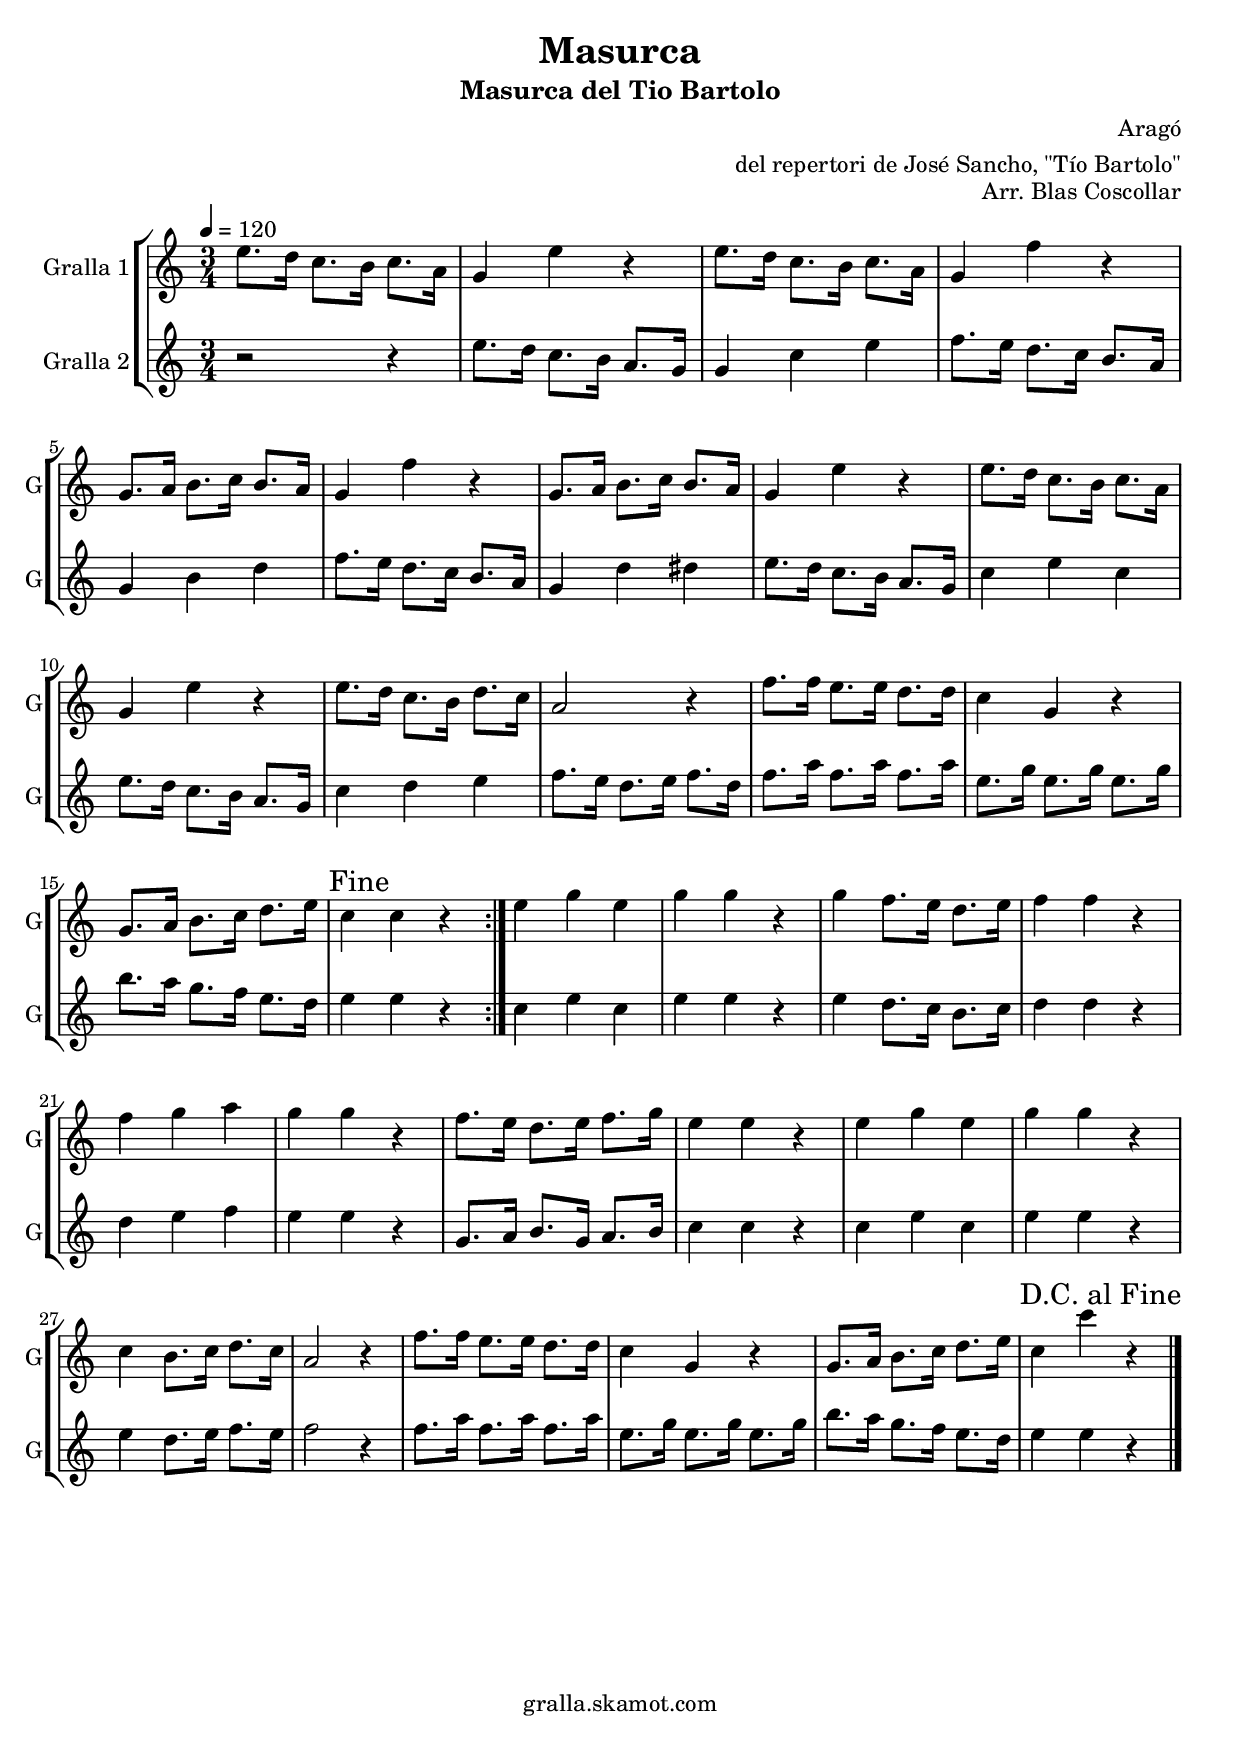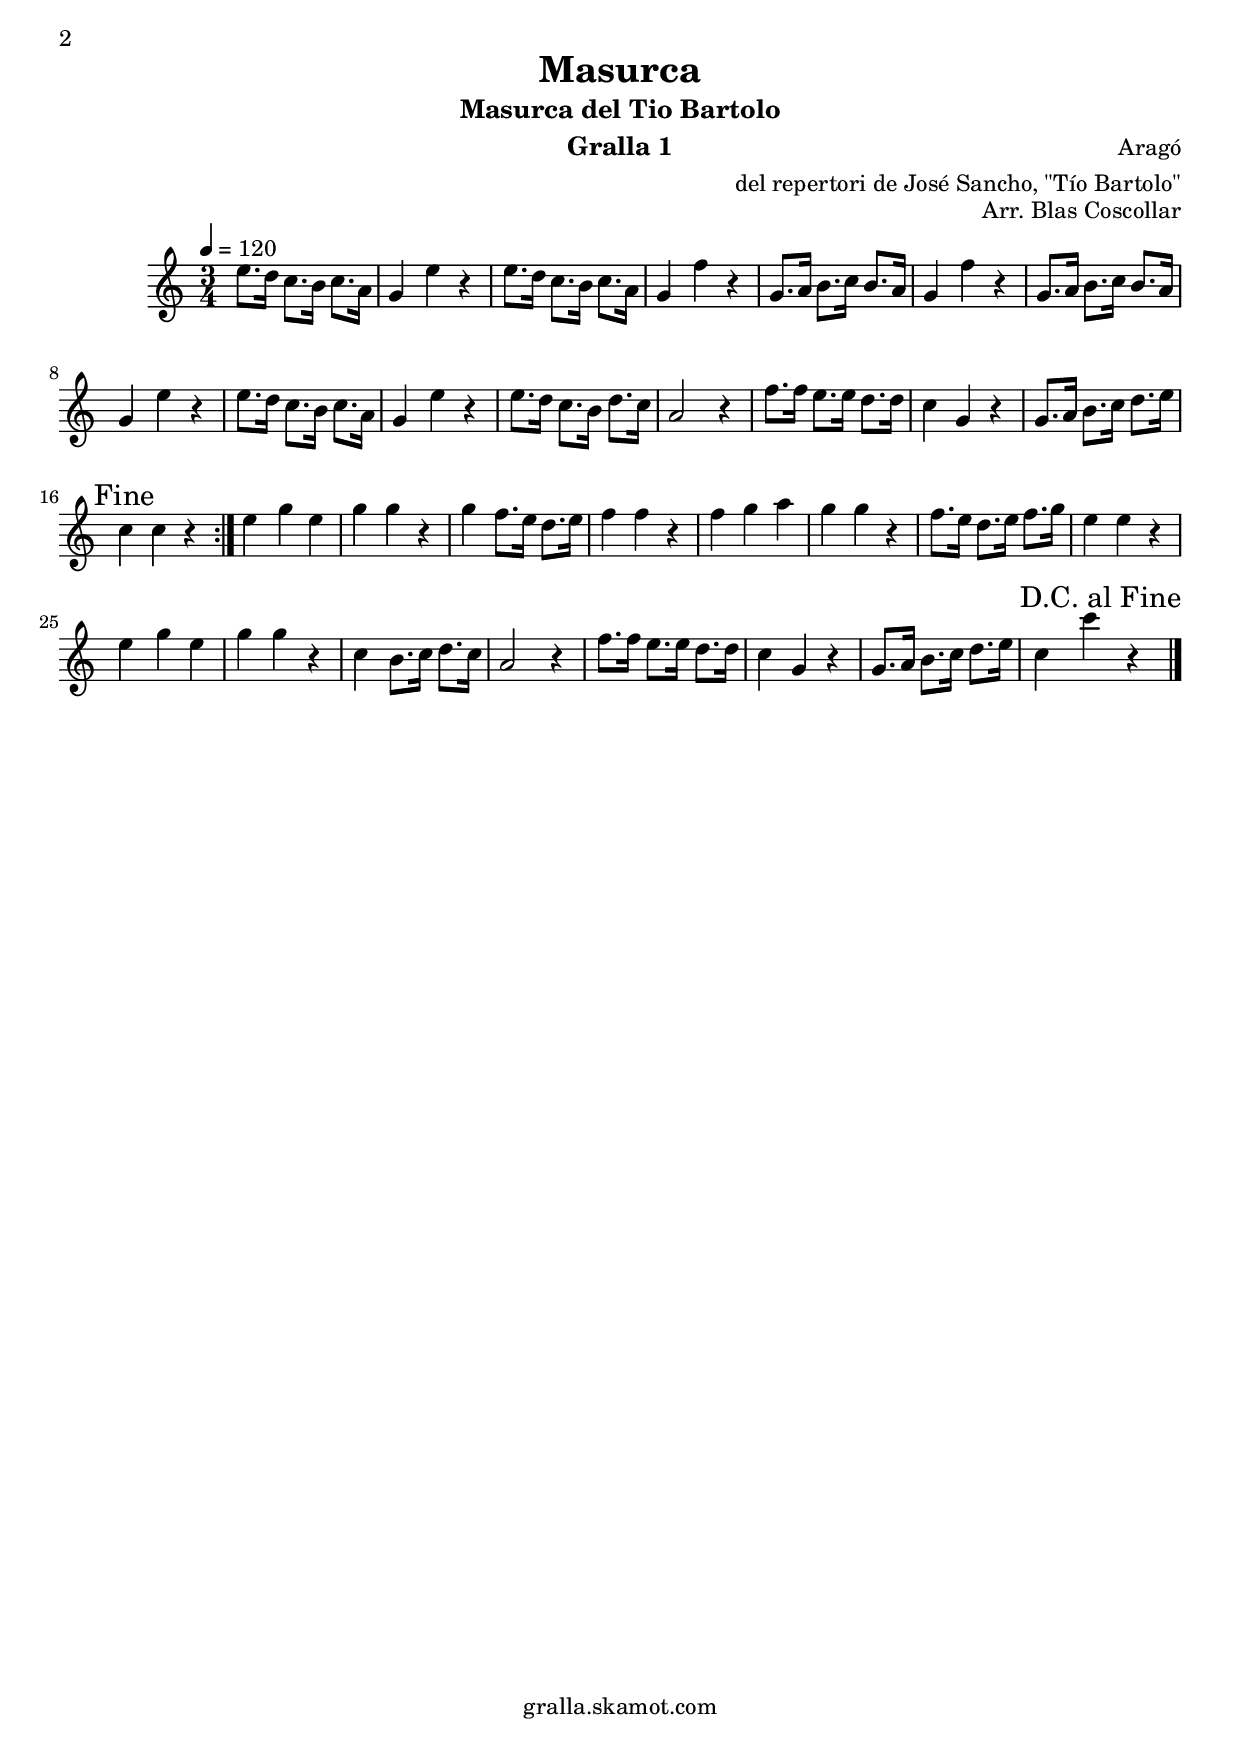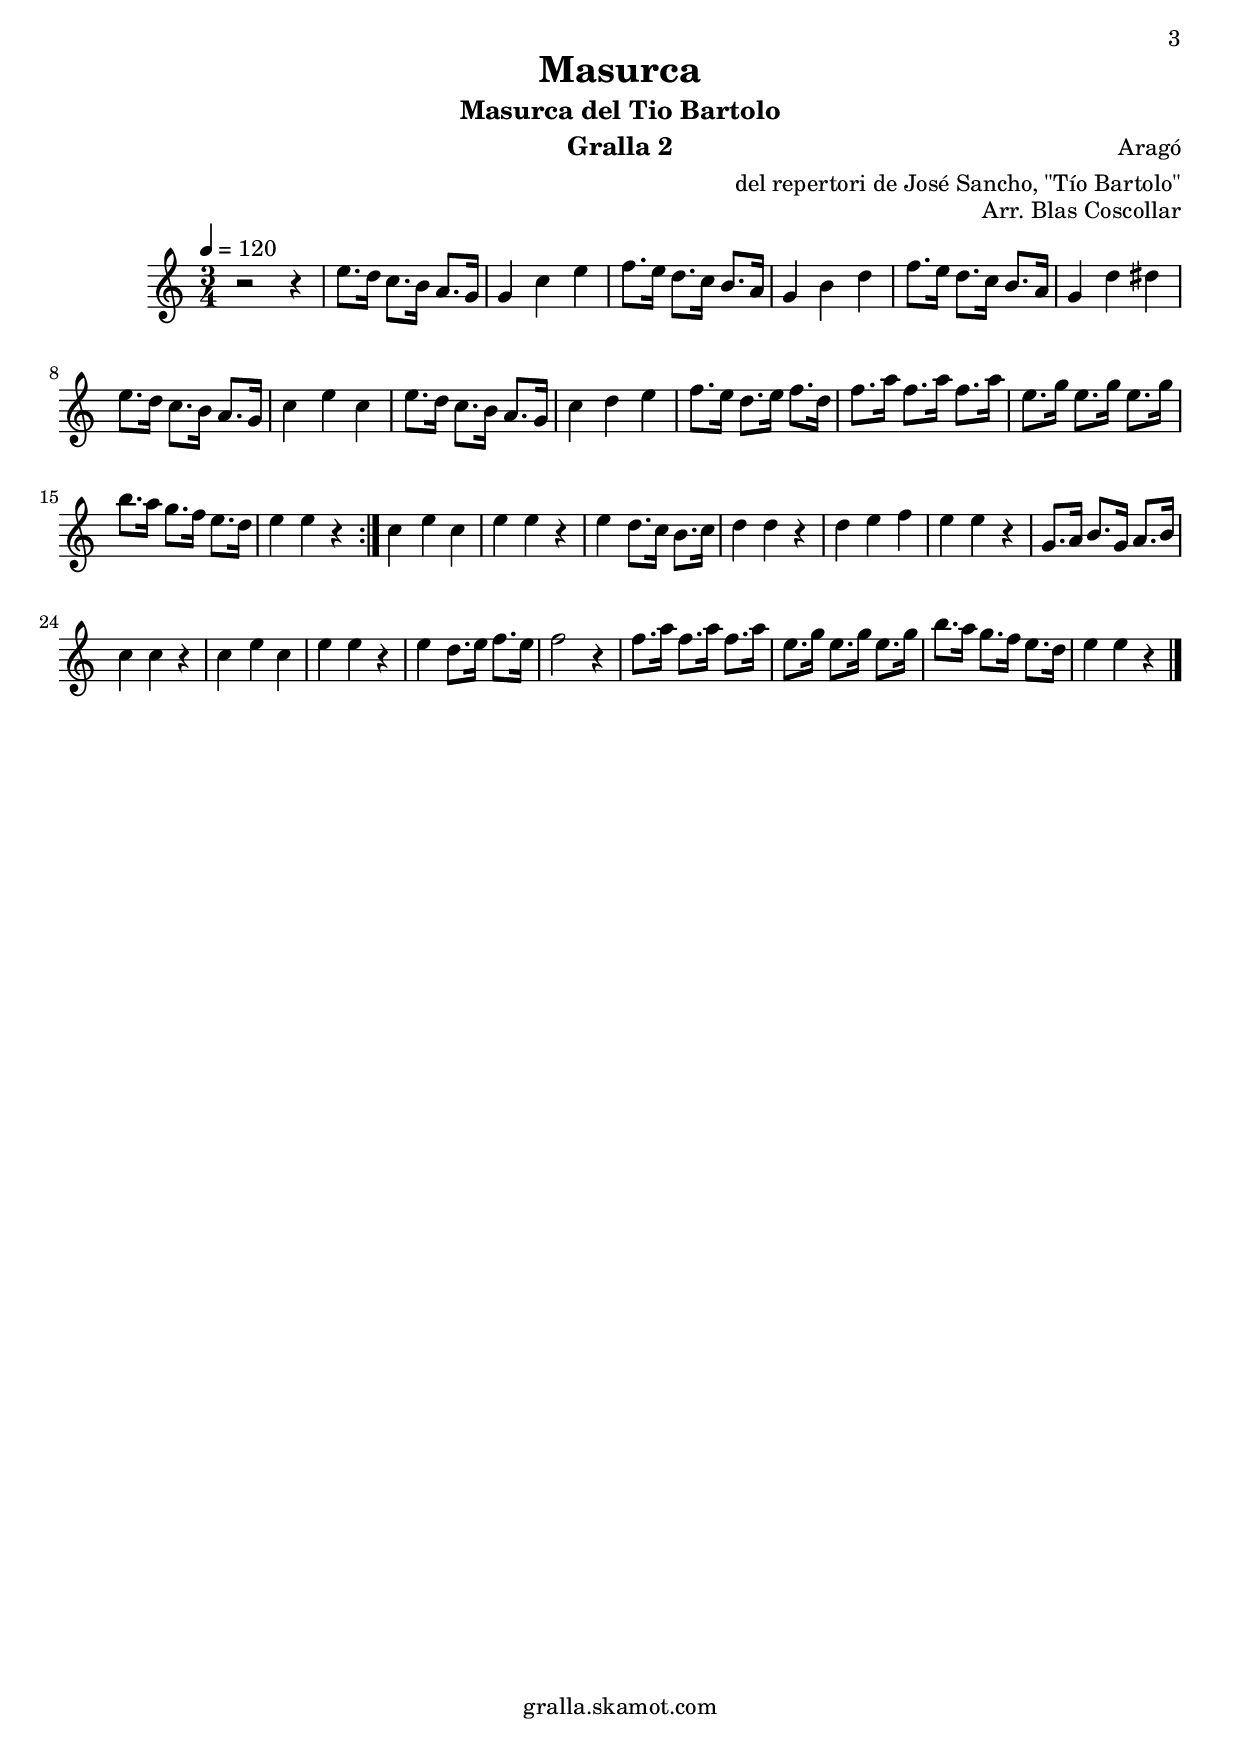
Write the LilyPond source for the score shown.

\version "2.16.2"

\header {
  dedication=""
  title="Masurca"
  subtitle="Masurca del Tio Bartolo"
  subsubtitle=""
  poet=""
  meter=""
  piece=""
  composer="Aragó"
  arranger="del repertori de José Sancho, \"Tío Bartolo\""
  opus="Arr. Blas Coscollar"
  instrument=""
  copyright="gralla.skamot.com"
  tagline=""
}

liniaroAa =
\relative e''
{
  \tempo 4=120
  \clef treble
  \key c \major
  \time 3/4
  \repeat volta 2 { e8. d16 c8. b16 c8. a16  |
  g4 e' r  |
  e8. d16 c8. b16 c8. a16  |
  g4 f' r  |
  %05
  g,8. a16 b8. c16 b8. a16  |
  g4 f' r  |
  g,8. a16 b8. c16 b8. a16  |
  g4 e' r  |
  e8. d16 c8. b16 c8. a16  |
  %10
  g4 e' r  |
  e8. d16 c8. b16 d8. c16  |
  a2 r4  |
  f'8. f16 e8. e16 d8. d16  |
  c4 g r  |
  %15
  g8. a16 b8. c16 d8. e16  |
  \mark "Fine" c4 c r  | }
  e4 g e  |
  g4 g r  |
  g4 f8. e16 d8. e16  |
  %20
  f4 f r  |
  f4 g a  |
  g4 g r  |
  f8. e16 d8. e16 f8. g16  |
  e4 e r  |
  %25
  e4 g e  |
  g4 g r  |
  c,4 b8. c16 d8. c16  |
  a2 r4  |
  f'8. f16 e8. e16 d8. d16  |
  %30
  c4 g r  |
  g8. a16 b8. c16 d8. e16  |
  \mark "D.C. al Fine" c4 c' r  \bar "|."
}

liniaroAb =
\relative e''
{
  \tempo 4=120
  \clef treble
  \key c \major
  \time 3/4
  \repeat volta 2 { r2 r4  |
  e8. d16 c8. b16 a8. g16  |
  g4 c e  |
  f8. e16 d8. c16 b8. a16  |
  %05
  g4 b d  |
  f8. e16 d8. c16 b8. a16  |
  g4 d' dis  |
  e8. d16 c8. b16 a8. g16  |
  c4 e c  |
  %10
  e8. d16 c8. b16 a8. g16  |
  c4 d e  |
  f8. e16 d8. e16 f8. d16  |
  f8. a16 f8. a16 f8. a16  |
  e8. g16 e8. g16 e8. g16  |
  %15
  b8. a16 g8. f16 e8. d16  |
  e4 e r  | }
  c4 e c  |
  e4 e r  |
  e4 d8. c16 b8. c16  |
  %20
  d4 d r  |
  d4 e f  |
  e4 e r  |
  g,8. a16 b8. g16 a8. b16  |
  c4 c r  |
  %25
  c4 e c  |
  e4 e r  |
  e4 d8. e16 f8. e16  |
  f2 r4  |
  f8. a16 f8. a16 f8. a16  |
  %30
  e8. g16 e8. g16 e8. g16  |
  b8. a16 g8. f16 e8. d16  |
  e4 e r  \bar "|."
}

\bookpart {
  \score {
    \new StaffGroup {
      \override Score.RehearsalMark #'self-alignment-X = #LEFT
      <<
        \new Staff \with {instrumentName = #"Gralla 1" shortInstrumentName = #"G"} \liniaroAa
        \new Staff \with {instrumentName = #"Gralla 2" shortInstrumentName = #"G"} \liniaroAb
      >>
    }
    \layout {}
  }
  \score { \unfoldRepeats
    \new StaffGroup {
      \override Score.RehearsalMark #'self-alignment-X = #LEFT
      <<
        \new Staff \with {instrumentName = #"Gralla 1" shortInstrumentName = #"G"} \liniaroAa
        \new Staff \with {instrumentName = #"Gralla 2" shortInstrumentName = #"G"} \liniaroAb
      >>
    }
    \midi {
      \set Staff.midiInstrument = "oboe"
      \set DrumStaff.midiInstrument = "drums"
    }
  }
}

\bookpart {
  \header {instrument="Gralla 1"}
  \score {
    \new StaffGroup {
      \override Score.RehearsalMark #'self-alignment-X = #LEFT
      <<
        \new Staff \liniaroAa
      >>
    }
    \layout {}
  }
  \score { \unfoldRepeats
    \new StaffGroup {
      \override Score.RehearsalMark #'self-alignment-X = #LEFT
      <<
        \new Staff \liniaroAa
      >>
    }
    \midi {
      \set Staff.midiInstrument = "oboe"
      \set DrumStaff.midiInstrument = "drums"
    }
  }
}

\bookpart {
  \header {instrument="Gralla 2"}
  \score {
    \new StaffGroup {
      \override Score.RehearsalMark #'self-alignment-X = #LEFT
      <<
        \new Staff \liniaroAb
      >>
    }
    \layout {}
  }
  \score { \unfoldRepeats
    \new StaffGroup {
      \override Score.RehearsalMark #'self-alignment-X = #LEFT
      <<
        \new Staff \liniaroAb
      >>
    }
    \midi {
      \set Staff.midiInstrument = "oboe"
      \set DrumStaff.midiInstrument = "drums"
    }
  }
}

